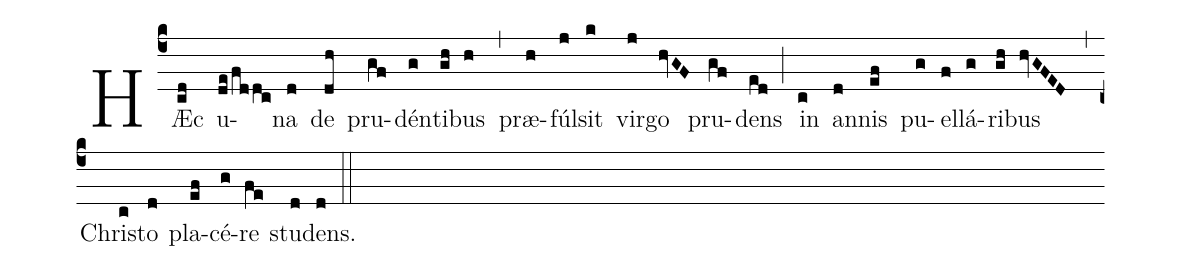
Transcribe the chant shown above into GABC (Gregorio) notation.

%%
(c4)
HÆc(cd) u(de/fddc)na(d) de(dh) pru(gf)dén(g)ti(gh)bus(h) (,) præ(h)fúl(j)sit(k) vir(j)go(hvGF) pru(gf)dens(ed) (;)
in(c) an(d)nis(ef) pu(g)el(f)lá(g)ri(gh)bus(hvGFED) (,) Chris(c)to(d) pla(ef)cé(g)re(fe) stu(d)dens.(d) (::)
